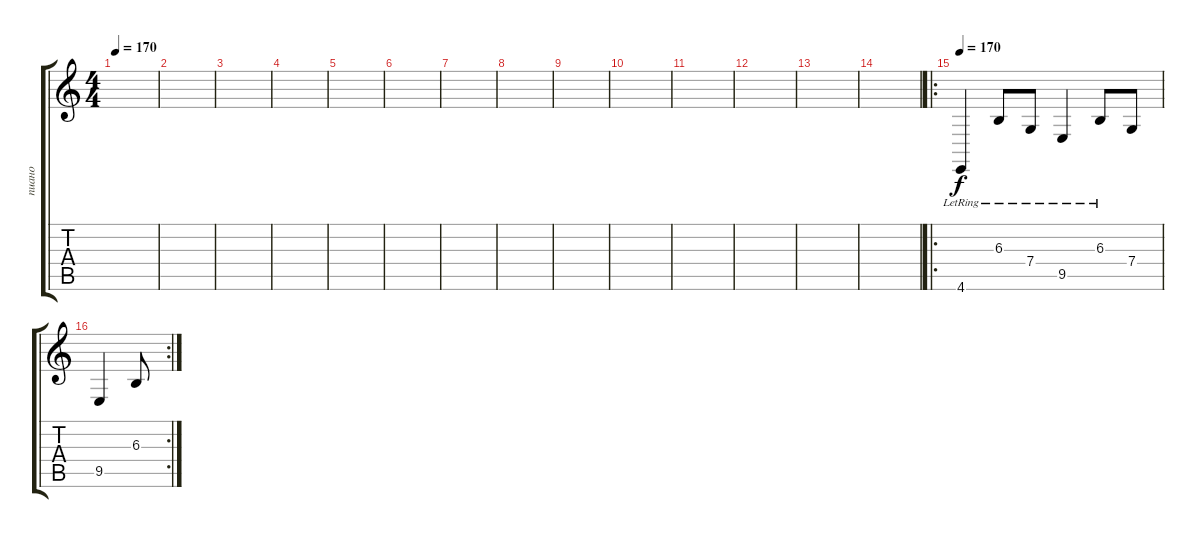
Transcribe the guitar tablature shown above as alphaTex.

\track ("пиано" "пиано") {instrument acousticgrandpiano}
\staff {score tabs}
\tuning (D4 A3 F3 C3 G2 C2) {hide}
\ts (4 4)
\tempo 170
\clef g2
\ks c
|
|
|
|
|
|
|
|
|
|
|
|
|
|
\ro
\tempo 170
4.6{lr}.4{volume 13 instrument acousticgrandpiano} 6.3{lr}.8 7.4{lr}.8 9.5{lr}.4 6.3{lr}.8 7.4.8 |
\rc 2
9.5.4 6.3.8
